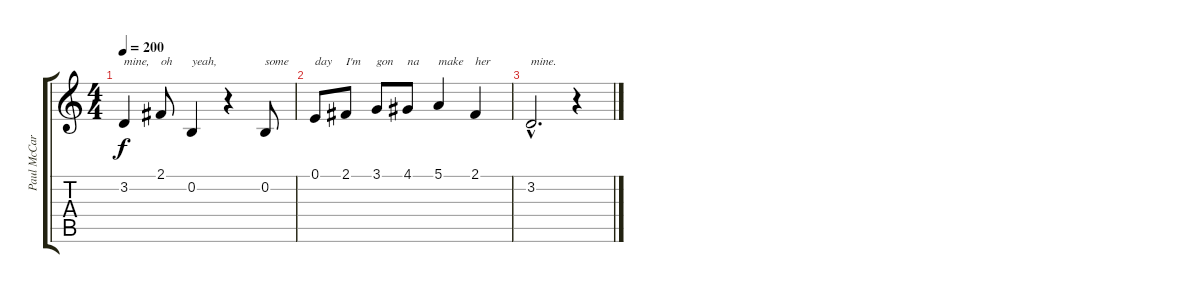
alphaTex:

\track ("Paul McCartney" "Paul McCar") {instrument synthvoice}
\staff {score tabs}
\tuning (E4 B3 G3 D3 A2 E2) {hide}
\ts (4 4)
\tempo 200
\clef g2
\ks c
3.2.4{txt "mine," dy f} 2.1.8{txt "oh"} 0.2.4{txt "yeah,"} r.4 0.2.8{txt "some"} |
0.1.8{txt "day"} 2.1.8{txt "I'm"} 3.1.8{txt "gon"} 4.1.8{txt "na"} 5.1.4{txt "make"} 2.1.4{txt "her"} |
3.2{hac}.2{d txt "mine."} r.4
